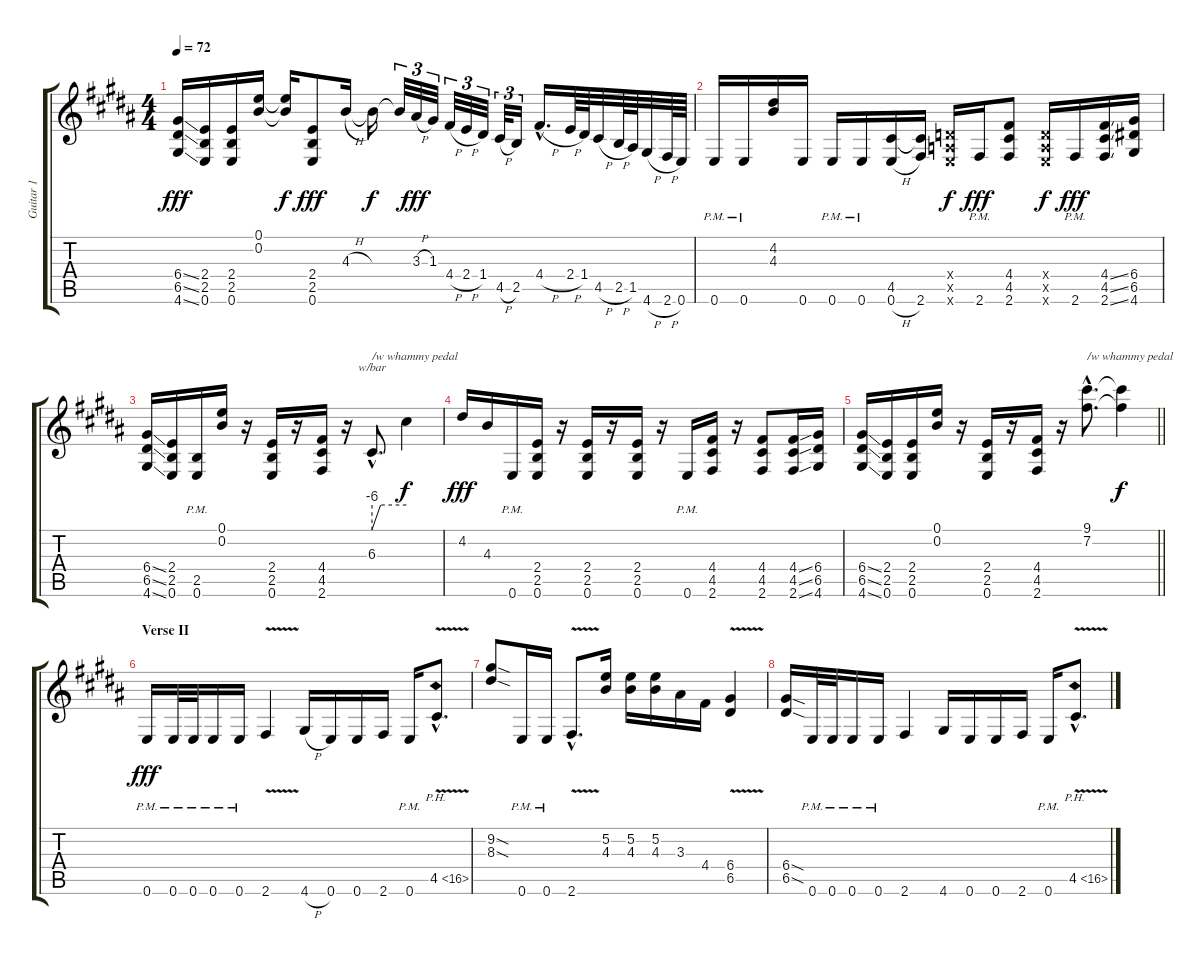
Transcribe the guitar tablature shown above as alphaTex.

\track ("Guitar 1" "Guitar 1") {instrument distortionguitar}
\staff {score tabs}
\tuning (E4 B3 G3 D3 A2 E2) {hide}
\ts (4 4)
\tempo 72
\clef g2
\ks b
(6.4{ss} 6.5{ss} 4.6{ss}).16{dy fff} (2.4 2.5 0.6).16 (2.4 2.5 0.6).16 (0.1 0.2).16 (0.1{t} 0.2{t}).16{dy f} (2.4 2.5 0.6).8{dy fff} 4.3{h}.16 4.3{t}.16{dy f} 4.3{t}.32{tu (3 2)} 3.3{h}.32{tu (3 2) dy fff} 1.3.32{tu (3 2)} 4.4{h}.32{tu (3 2)} 2.4{h}.32{tu (3 2)} 1.4.32{tu (3 2)} 4.5{h}.32{tu (3 2)} 2.5.16{tu (3 2)} 4.4{h hac}.16{d} 2.4{h}.64 1.4.64 4.5{h}.32 2.5{h}.64 1.5.64 4.6{h}.32 2.6{h}.64 0.6.64 |
0.6{pm}.16 0.6{pm}.16 (4.2 4.3).16 0.6.16 0.6{pm}.16 0.6{pm}.16 (4.5 0.6{h}).16 (4.5{t} 2.6).16 (0.4{x} 0.5{x} 0.6{x}).16{dy f} 2.6{pm}.16{dy fff} (4.4 4.5 2.6).8 (0.4{x} 0.5{x} 0.6{x}).16{dy f} 2.6{pm}.16{dy fff} (4.4{ss} 4.5{ss} 2.6{ss}).16 (6.4 6.5 4.6).16 |
(6.4{ss} 6.5{ss} 4.6{ss}).16 (2.4 2.5 0.6).16 (2.5{pm} 0.6{pm}).16 (0.1 0.2).16 r.16 (2.4 2.5 0.6).16 r.16 (4.4 4.5 2.6).16 r.16 6.3{hac}.8{d tbe (custom default 0 -24 15 0 60 0) txt "/w whammy pedal" volume 0} 6.3{t}.4{dy f} |
4.2.16{dy fff volume 13} 4.3.16 0.6{pm}.16 (2.4 2.5 0.6).16 r.16 (2.4 2.5 0.6).16 r.16 (2.4 2.5 0.6).16 r.16 0.6{pm}.16 (4.4 4.5 2.6).16 r.16 (4.4 4.5 2.6).8 (4.4{ss} 4.5{ss} 2.6{ss}).16 (6.4 6.5 4.6).16 |
\barLineRight lightlight
(6.4{ss} 6.5{ss} 4.6{ss}).16 (2.4 2.5 0.6).16 (2.4 2.5 0.6).16 (0.1 0.2).16 r.16 (2.4 2.5 0.6).16 r.16 (4.4 4.5 2.6).16 r.16 (9.1{hac} 7.2{hac}).8{d txt "/w whammy pedal" volume 0} (9.1{t} 7.2{t}).4{dy f} |
\section ("" "Verse II")
0.6{pm}.16{dy fff volume 13} 0.6{pm}.32 0.6{pm}.32 0.6{pm}.16 0.6{pm}.16 2.6{v}.4 4.6{h}.16 0.6.16 0.6.16 2.6.16 0.6{pm}.16 4.5{ph 12 v hac}.8{d} |
(9.2{sod} 8.3{sod}).8 0.6{pm}.16 0.6{pm}.16 2.6{v hac}.8{d} (5.2 4.3).16 (5.2 4.3).16 (5.2 4.3).16 3.3.16 4.4.16 (6.4{v} 6.5{v}).4 |
(6.4{sod} 6.5{sod}).16 0.6{pm}.32 0.6{pm}.32 0.6{pm}.16 0.6{pm}.16 2.6.4 4.6.16 0.6.16 0.6.16 2.6.16 0.6{pm}.16 4.5{ph 12 v hac}.8{d}
